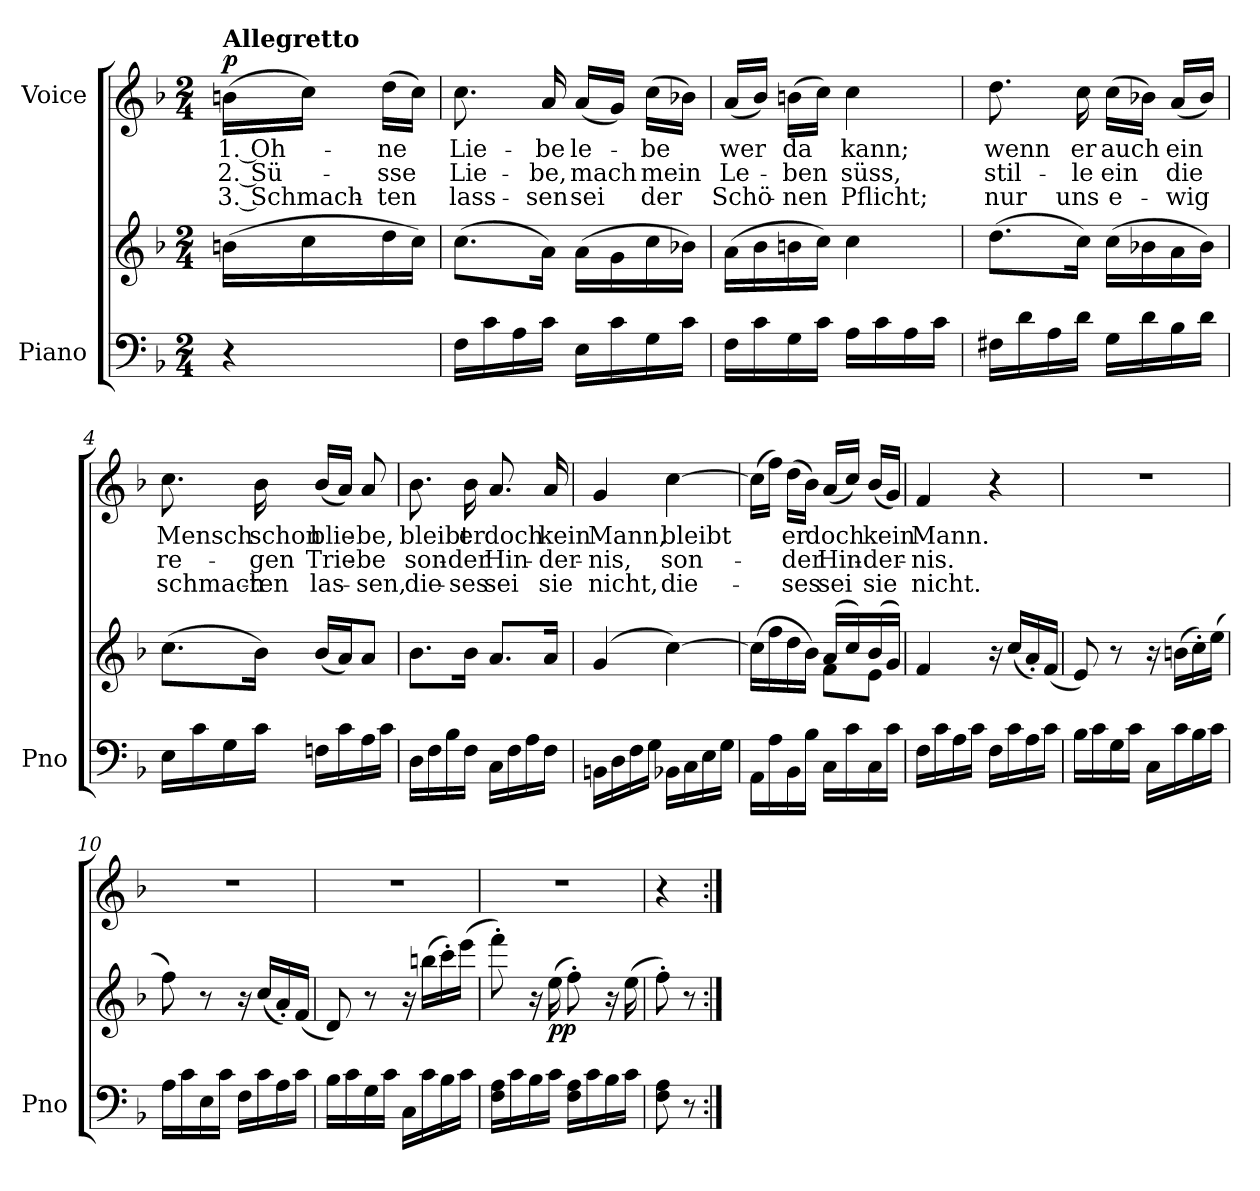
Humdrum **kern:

**kern	**kern	**dynam	**kern	**text	**text	**text	**dynam
*part2	*part2	*part2	*part1	*part1	*part1	*part1	*part1
*staff3	*staff2	*staff2/3	*staff1	*staff1	*staff1	*staff1	*staff1
*I"Piano	*	*	*I"Voice	*	*	*	*
*I'Pno	*	*	*	*	*	*	*
*clefF4	*clefG2	*	*clefG2	*	*	*	*
*k[b-]	*k[b-]	*	*k[b-]	*	*	*	*
*M2/4	*M2/4	*	*M2/4	*	*	*	*
=	=	=	=	=	=	=	=
!	!	!	!LO:TX:a:B:t=Allegretto	!	!	!	!
!	!	!LO:DY:b	!	!	!	!	!
!	!	!LO:DY:n=1:b	!	!	!	!	!
!	!	!LO:DY:n=2:b	!	!	!	!	!LO:DY:a
4r	(16bn\LL	other-dynamics p other-dynamics	(16bn\LL	1. Oh-	2. Sü-	3. Schmach-	p
.	16cc\	.	16cc\JJ)	.	.	.	.
.	16dd\	.	(16dd\LL	-ne	-sse	-ten	.
.	16cc\JJ)	.	16cc\JJ)	.	.	.	.
=1	=1	=1	=1	=1	=1	=1	=1
16F\LL	(8.cc\L	.	8.cc\	Lie-	Lie-	lass-	.
16c\	.	.	.	.	.	.	.
16A\	.	.	.	.	.	.	.
16c\JJ	16a\Jk)	.	16a/	-be	-be,	-sen	.
16E\LL	(16a\LL	.	(16a/LL	le-	mach	sei	.
16c\	16g\	.	16g/JJ)	.	.	.	.
16G\	16cc\	.	(16cc\LL	-be	mein	der	.
16c\JJ	16b-X\JJ)	.	16b-X\JJ)	.	.	.	.
=2	=2	=2	=2	=2	=2	=2	=2
16F\LL	(16a\LL	.	(16a/LL	wer	Le-	Schö-	.
16c\	16b-\	.	16b-/JJ)	.	.	.	.
16G\	16bn\	.	(16bn\LL	da	-ben	-nen	.
16c\JJ	16cc\JJ)	.	16cc\JJ)	.	.	.	.
16A\LL	4cc\	.	4cc\	kann;	süss,	Pflicht;	.
16c\	.	.	.	.	.	.	.
16A\	.	.	.	.	.	.	.
16c\JJ	.	.	.	.	.	.	.
=3	=3	=3	=3	=3	=3	=3	=3
16F#X\LL	(8.dd\L	.	8.dd\	wenn	stil-	nur	.
16d\	.	.	.	.	.	.	.
16A\	.	.	.	.	.	.	.
16d\JJ	16cc\Jk)	.	16cc\	er	-le	uns	.
16G\LL	(16cc\LL	.	(16cc\LL	auch	ein	e-	.
16d\	16b-X\	.	16b-X\JJ)	.	.	.	.
16B-\	16a\	.	(16a/LL	ein	die	-wig	.
16d\JJ	16b-\JJ)	.	16b-/JJ)	.	.	.	.
=4	=4	=4	=4	=4	=4	=4	=4
16E\LL	(8.cc\L	.	8.cc\	Mensch	re-	schmach-	.
16c\	.	.	.	.	.	.	.
16G\	.	.	.	.	.	.	.
16c\JJ	16b-\Jk)	.	16b-\	schon	-gen	-ten	.
16Fn\LL	(16b-/LL	.	(16b-/LL	blie-	Trie-	las-	.
16c\	16a/J)	.	16a/JJ)	.	.	.	.
16A\	8a/J	.	8a/	-be,	-be	-sen,	.
16c\JJ	.	.	.	.	.	.	.
=5	=5	=5	=5	=5	=5	=5	=5
16D\LL	8.b-\L	.	8.b-\	bleibt	son-	die-	.
16F\	.	.	.	.	.	.	.
16B-\	.	.	.	.	.	.	.
16F\JJ	16b-\Jk	.	16b-\	er	-der	-ses	.
16C\LL	8.a/L	.	8.a/	doch	Hin-	sei	.
16F\	.	.	.	.	.	.	.
16A\	.	.	.	.	.	.	.
16F\JJ	16a/Jk	.	16a/	kein	-der-	sie	.
=6	=6	=6	=6	=6	=6	=6	=6
16BBn\LL	(4g/	.	4g/	Mann,	-nis,	nicht,	.
16D\	.	.	.	.	.	.	.
16F\	.	.	.	.	.	.	.
16G\JJ	.	.	.	.	.	.	.
16BB-X\LL	[>4cc\)	.	[4cc\	bleibt	son-	die-	.
16C\	.	.	.	.	.	.	.
16E\	.	.	.	.	.	.	.
16G\JJ	.	.	.	.	.	.	.
=7	=7	=7	=7	=7	=7	=7	=7
*	*^	*	*	*	*	*	*
16AA\LL	(>16cc\LL]	4ryy	.	(16cc\LL]	.	.	.	.
16A\	16ff\	.	.	16ff\JJ)	.	.	.	.
16BB-\	16dd\	.	.	(16dd\LL	er	-der	-ses	.
16B-\JJ	16b-\JJ)	.	.	16b-\JJ)	.	.	.	.
16C\LL	(16a/LL	8f\L	.	(16a/LL	doch	Hin-	sei	.
16c\	16cc/)	.	.	16cc/JJ)	.	.	.	.
16C\	(16b-/	8e\J	.	(16b-/LL	kein	-der-	sie	.
16c\JJ	16g/JJ)	.	.	16g/JJ)	.	.	.	.
*	*v	*v	*	*	*	*	*	*
=8	=8	=8	=8	=8	=8	=8	=8
16F\LL	4f/	.	4f/	Mann.	-nis.	nicht.	.
16c\	.	.	.	.	.	.	.
16A\	.	.	.	.	.	.	.
16c\JJ	.	.	.	.	.	.	.
16F\LL	16r	.	4r	.	.	.	.
16c\	(16cc/LL	.	.	.	.	.	.
16A\	16a'/)	.	.	.	.	.	.
16c\JJ	(16f/JJ	.	.	.	.	.	.
=9	=9	=9	=9	=9	=9	=9	=9
16B-\LL	8e/)	.	2r	.	.	.	.
16c\	.	.	.	.	.	.	.
16G\	8r	.	.	.	.	.	.
16c\JJ	.	.	.	.	.	.	.
16C\LL	16r	.	.	.	.	.	.
16c\	(16bn\LL	.	.	.	.	.	.
16B-\	16cc'\)	.	.	.	.	.	.
16c\JJ	(16ee\JJ	.	.	.	.	.	.
=10	=10	=10	=10	=10	=10	=10	=10
16A\LL	8ff\)	.	2r	.	.	.	.
16c\	.	.	.	.	.	.	.
16E\	8r	.	.	.	.	.	.
16c\JJ	.	.	.	.	.	.	.
16F\LL	16r	.	.	.	.	.	.
16c\	(16cc/LL	.	.	.	.	.	.
16A\	16a'/)	.	.	.	.	.	.
16c\JJ	(16f/JJ	.	.	.	.	.	.
=11	=11	=11	=11	=11	=11	=11	=11
16B-\LL	8d/)	.	2r	.	.	.	.
16c\	.	.	.	.	.	.	.
16G\	8r	.	.	.	.	.	.
16c\JJ	.	.	.	.	.	.	.
16C\LL	16r	.	.	.	.	.	.
16c\	(16bbn\LL	.	.	.	.	.	.
16B-\	16ccc'\)	.	.	.	.	.	.
16c\JJ	(16eee\JJ	.	.	.	.	.	.
=12	=12	=12	=12	=12	=12	=12	=12
16F\ 16A\LL	8fff'\)	.	2r	.	.	.	.
16c\	.	.	.	.	.	.	.
16B-\	16r	.	.	.	.	.	.
!	!	!LO:DY:b	!	!	!	!	!
16c\JJ	(16ee\	pp	.	.	.	.	.
16F\ 16A\LL	8ff'\)	.	.	.	.	.	.
16c\	.	.	.	.	.	.	.
16B-\	16r	.	.	.	.	.	.
16c\JJ	(16ee\	.	.	.	.	.	.
=13	=13	=13	=13	=13	=13	=13	=13
8F\ 8A\	8ff'\)	.	4r	.	.	.	.
8r	8r	.	.	.	.	.	.
=:|!	=:|!	=:|!	=:|!	=:|!	=:|!	=:|!	=:|!
*-	*-	*-	*-	*-	*-	*-	*-
